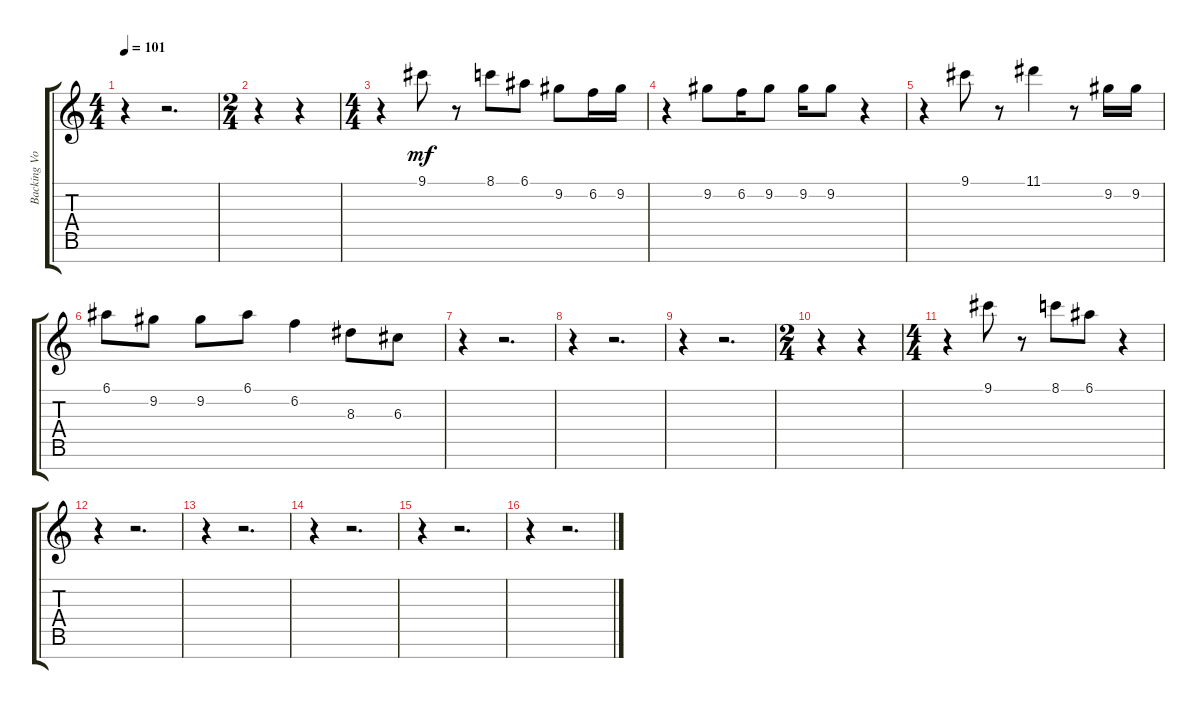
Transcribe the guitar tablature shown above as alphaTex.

\track ("Backing Vocals" "Backing Vo") {instrument electricguitarclean}
\staff {score tabs}
\tuning (E4 B3 G3 D3 A2 E2 B1) {hide}
\ts (4 4)
\tempo 101
\clef g2
\ks c
r.4{dy mf} r.2{d} |
\ts (2 4)
r.4 r.4 |
\ts (4 4)
r.4 9.1.8 r.8 8.1.8 6.1.8 9.2.8 6.2.16 9.2.16 |
r.4 9.2.8 6.2.16 9.2.8 9.2.16 9.2.8 r.4 |
r.4 9.1.8 r.8 11.1.4 r.8 9.2.16 9.2.16 |
6.1.8 9.2.8 9.2.8 6.1.8 6.2.4 8.3.8 6.3.8 |
r.4 r.2{d} |
r.4 r.2{d} |
r.4 r.2{d} |
\ts (2 4)
r.4 r.4 |
\ts (4 4)
r.4 9.1.8 r.8 8.1.8 6.1.8 r.4 |
r.4 r.2{d} |
r.4 r.2{d} |
r.4 r.2{d} |
r.4 r.2{d} |
r.4 r.2{d}
